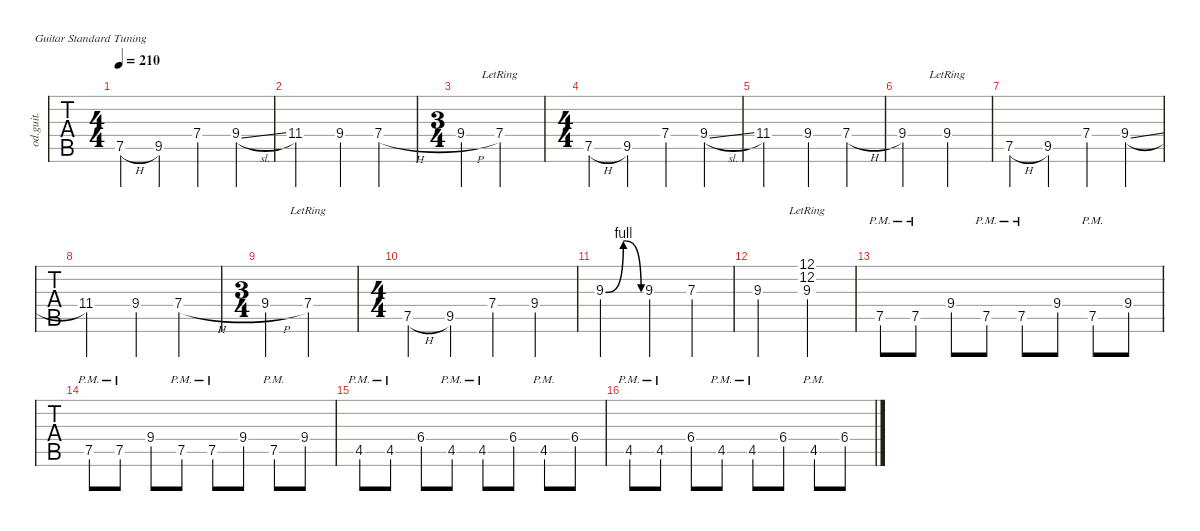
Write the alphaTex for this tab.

\defaultSystemsLayout 4
\hideDynamics
\bracketExtendMode nobrackets
\track ("guit1" "od.guit.") {instrument overdrivenguitar}
\staff {tabs}
\tuning (E4 B3 G3 D3 A2 E2)
\ts (4 4)
\tempo 210
\clef g2
\ks c
7.5{h}.4{dy mf} 9.5{acc #}.4 7.4.4 9.4{sl}.4 |
11.4{acc #}.2 9.4.4 7.4{h}.4 |
\ts (3 4)
\beaming (8 2 2 2)
9.4{h}.4 7.4{lr}.2 |
\ts (4 4)
\beaming (8 2 2 2 2)
7.5{h}.4 9.5{acc #}.4 7.4.4 9.4{sl}.4 |
11.4{acc #}.2 9.4.4 7.4{h}.4 |
9.4.2 9.4{lr}.2 |
7.5{h}.4 9.5{acc #}.4 7.4.4 9.4{sl}.4 |
11.4{acc #}.2 9.4.4 7.4{h}.4 |
\ts (3 4)
\beaming (8 2 2 2)
9.4{h}.4 7.4{lr}.2 |
\ts (4 4)
\beaming (8 2 2 2 2)
7.5{h}.4 9.5{acc #}.4 7.4.4 9.4.4 |
9.3{be (bendrelease 0 0 10.2 4 20.4 4 30 0)}.2 9.3.4 7.3.4 |
9.3.2 (9.3{lr} 12.1{lr} 12.2{lr}).2 |
7.5{pm}.8 7.5{pm}.8 9.4.8 7.5{pm}.8 7.5{pm}.8 9.4.8 7.5{pm}.8 9.4.8 |
7.5{pm}.8 7.5{pm}.8 9.4.8 7.5{pm}.8 7.5{pm}.8 9.4.8 7.5{pm}.8 9.4.8 |
4.5{pm acc #}.8 4.5{pm acc #}.8 6.4{acc #}.8 4.5{pm acc #}.8 4.5{pm acc #}.8 6.4{acc #}.8 4.5{pm acc #}.8 6.4{acc #}.8 |
4.5{pm acc #}.8 4.5{pm acc #}.8 6.4{acc #}.8 4.5{pm acc #}.8 4.5{pm acc #}.8 6.4{acc #}.8 4.5{pm acc #}.8 6.4{acc #}.8
